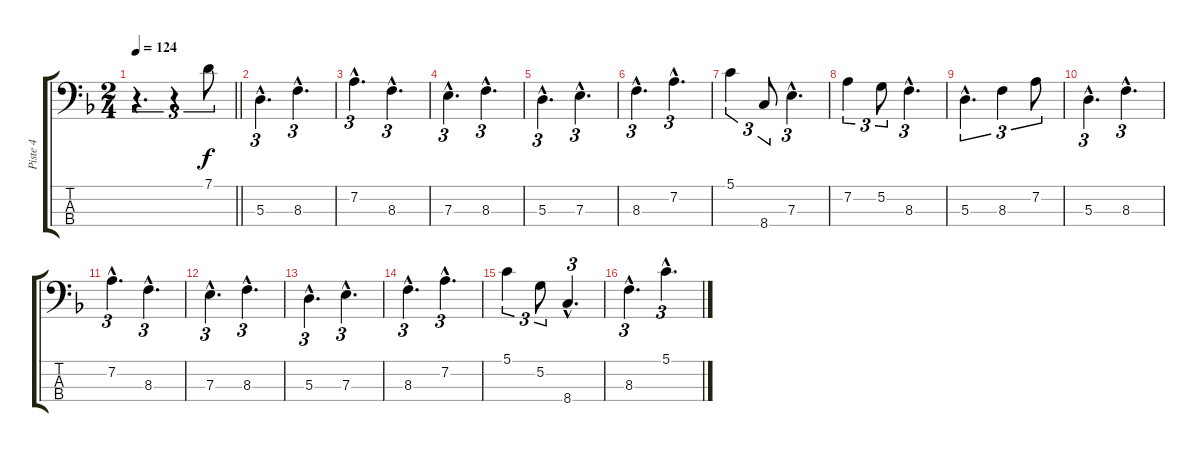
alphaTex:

\track ("Piste 4" "Piste 4") {instrument electricbassfinger}
\staff {score tabs}
\tuning (G2 D2 A1 E1) {hide}
\ts (2 4)
\tempo 124
\clef f4
\barLineRight lightlight
\ks dminor
r.4{d tu (3 2) dy f volume 13 balance 4 instrument electricbassfinger} r.4{tu (3 2)} 7.1.8{tu (3 2)} |
5.3{hac}.4{d tu (3 2)} 8.3{hac}.4{d tu (3 2)} |
7.2{hac}.4{d tu (3 2)} 8.3{hac}.4{d tu (3 2)} |
7.3{hac}.4{d tu (3 2)} 8.3{hac}.4{d tu (3 2)} |
5.3{hac}.4{d tu (3 2)} 7.3{hac}.4{d tu (3 2)} |
8.3{hac}.4{d tu (3 2)} 7.2{hac}.4{d tu (3 2)} |
5.1.4{tu (3 2)} 8.4.8{tu (3 2)} 7.3{hac}.4{d tu (3 2)} |
7.2.4{tu (3 2)} 5.2.8{tu (3 2)} 8.3{hac}.4{d tu (3 2)} |
5.3{hac}.4{d tu (3 2)} 8.3.4{tu (3 2)} 7.2.8{tu (3 2)} |
5.3{hac}.4{d tu (3 2)} 8.3{hac}.4{d tu (3 2)} |
7.2{hac}.4{d tu (3 2)} 8.3{hac}.4{d tu (3 2)} |
7.3{hac}.4{d tu (3 2)} 8.3{hac}.4{d tu (3 2)} |
5.3{hac}.4{d tu (3 2)} 7.3{hac}.4{d tu (3 2)} |
8.3{hac}.4{d tu (3 2)} 7.2{hac}.4{d tu (3 2)} |
5.1.4{tu (3 2)} 5.2.8{tu (3 2)} 8.4{hac}.4{d tu (3 2)} |
8.3{hac}.4{d tu (3 2)} 5.1{hac}.4{d tu (3 2)}
